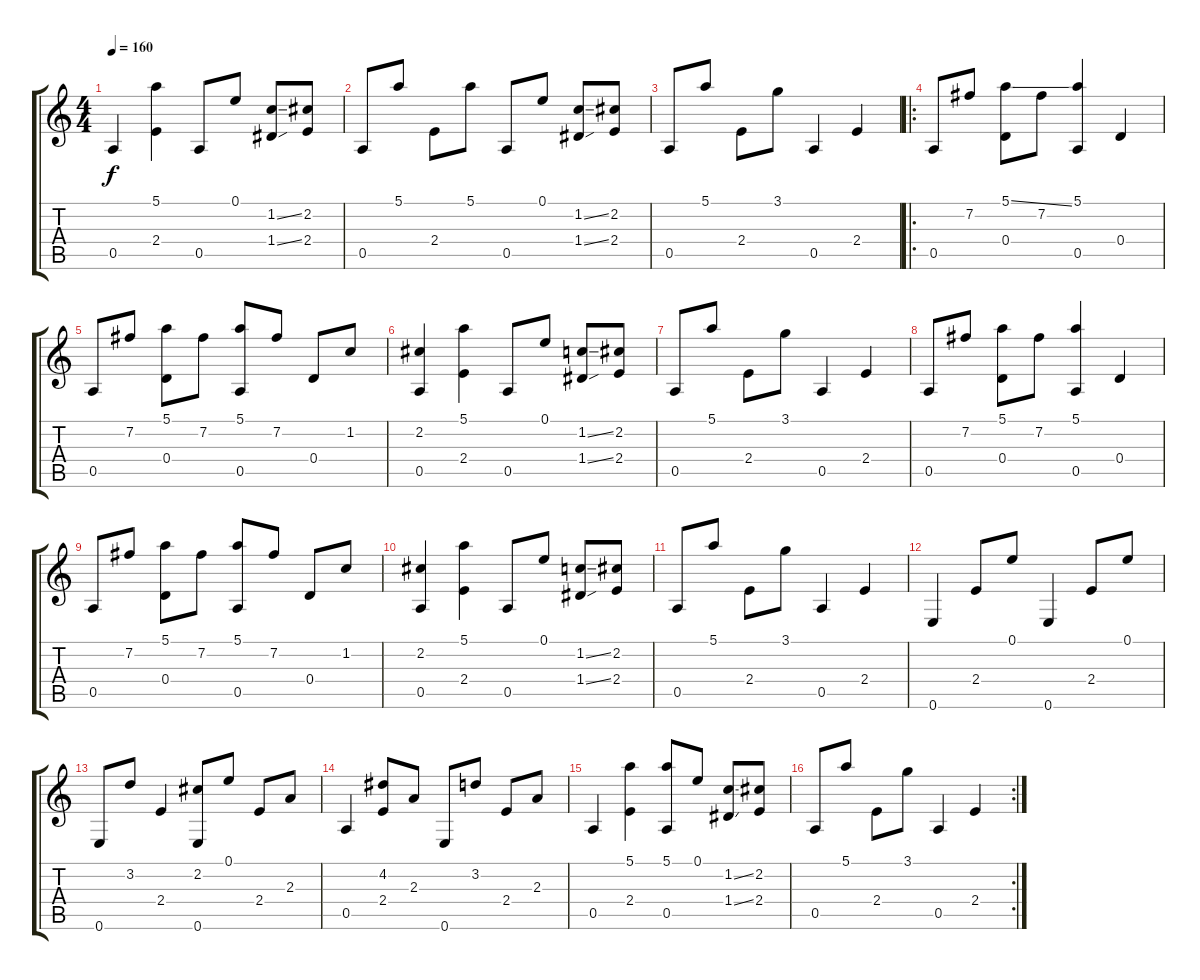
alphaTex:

\track "" {instrument acousticguitarnylon}
\staff {score tabs}
\tuning (E4 B3 G3 D3 A2 E2) {hide}
\ts (4 4)
\tempo 160
\clef g2
\ks c
0.5.4{dy f instrument acousticguitarnylon} (5.1 2.4).4 0.5.8 0.1.8 (1.2{ss} 1.4{ss}).8 (2.2 2.4).8 |
0.5.8 5.1.8 2.4.8 5.1.8 0.5.8 0.1.8 (1.2{ss} 1.4{ss}).8 (2.2 2.4).8 |
0.5.8 5.1.8 2.4.8 3.1.8 0.5.4 2.4.4 |
\ro
0.5.8 7.2.8 (5.1{ss} 0.4).8 7.2.8 (5.1 0.5).4 0.4.4 |
0.5.8 7.2.8 (5.1 0.4).8 7.2.8 (5.1 0.5).8 7.2.8 0.4.8 1.2.8 |
(2.2 0.5).4 (5.1 2.4).4 0.5.8 0.1.8 (1.2{ss} 1.4{ss}).8 (2.2 2.4).8 |
0.5.8 5.1.8 2.4.8 3.1.8 0.5.4 2.4.4 |
0.5.8 7.2.8 (5.1 0.4).8 7.2.8 (5.1 0.5).4 0.4.4 |
0.5.8 7.2.8 (5.1 0.4).8 7.2.8 (5.1 0.5).8 7.2.8 0.4.8 1.2.8 |
(2.2 0.5).4 (5.1 2.4).4 0.5.8 0.1.8 (1.2{ss} 1.4{ss}).8 (2.2 2.4).8 |
0.5.8 5.1.8 2.4.8 3.1.8 0.5.4 2.4.4 |
0.6.4 2.4.8 0.1.8 0.6.4 2.4.8 0.1.8 |
0.6.8 3.2.8 2.4.4 (2.2 0.6).8 0.1.8 2.4.8 2.3.8 |
0.5.4 (4.2 2.4).8 2.3.8 0.6.8 3.2.8 2.4.8 2.3.8 |
0.5.4 (5.1 2.4).4 (5.1 0.5).8 0.1.8 (1.2{ss} 1.4{ss}).8 (2.2 2.4).8 |
\rc 2
0.5.8 5.1.8 2.4.8 3.1.8 0.5.4 2.4.4
